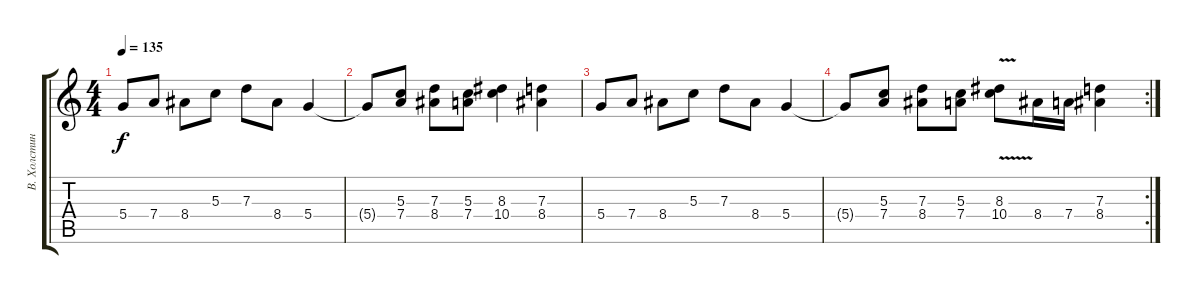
\track ("В. Холстинин" "В. Холстин") {instrument distortionguitar}
\staff {score tabs}
\tuning (E4 B3 G3 D3 A2 E2) {hide}
\ts (4 4)
\tempo 135
\clef g2
\ks c
5.4.8{dy f} 7.4.8 8.4.8 5.3.8 7.3.8 8.4.8 5.4.4 |
5.4{t}.8 (5.3 7.4).8 (7.3 8.4).8 (5.3 7.4).8 (8.3 10.4).4 (7.3 8.4).4 |
5.4.8 7.4.8 8.4.8 5.3.8 7.3.8 8.4.8 5.4.4 |
\rc 2
5.4{t}.8 (5.3 7.4).8 (7.3 8.4).8 (5.3 7.4).8 (8.3{v} 10.4).8 8.4.16 7.4.16 (7.3 8.4).4
